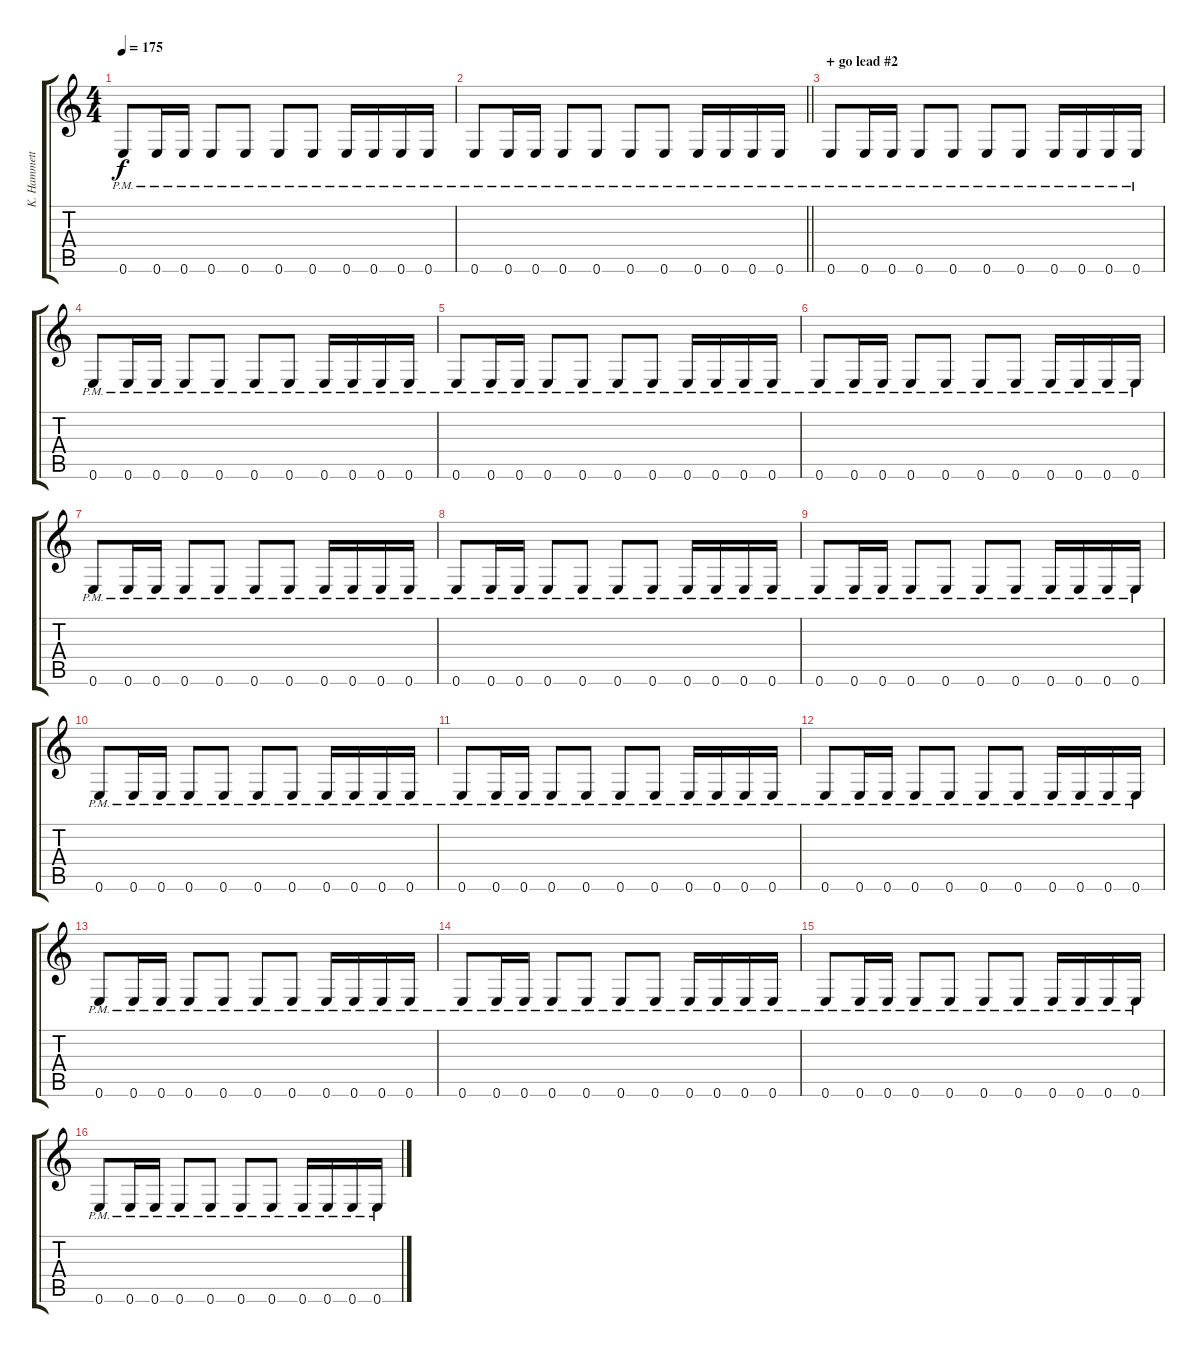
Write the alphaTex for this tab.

\track ("K. Hammett - Rhythm guitar" "K. Hammett") {instrument distortionguitar}
\staff {score tabs}
\tuning (E4 B3 G3 D3 A2 E2) {hide}
\ts (4 4)
\tempo 175
\clef g2
\ks c
0.6{pm}.8{dy f} 0.6{pm}.16 0.6{pm}.16 0.6{pm}.8 0.6{pm}.8 0.6{pm}.8 0.6{pm}.8 0.6{pm}.16 0.6{pm}.16 0.6{pm}.16 0.6{pm}.16 |
\barLineRight lightlight
0.6{pm}.8 0.6{pm}.16 0.6{pm}.16 0.6{pm}.8 0.6{pm}.8 0.6{pm}.8 0.6{pm}.8 0.6{pm}.16 0.6{pm}.16 0.6{pm}.16 0.6{pm}.16 |
\section ("" "+ go lead #2")
0.6{pm}.8 0.6{pm}.16 0.6{pm}.16 0.6{pm}.8 0.6{pm}.8 0.6{pm}.8 0.6{pm}.8 0.6{pm}.16 0.6{pm}.16 0.6{pm}.16 0.6{pm}.16 |
0.6{pm}.8 0.6{pm}.16 0.6{pm}.16 0.6{pm}.8 0.6{pm}.8 0.6{pm}.8 0.6{pm}.8 0.6{pm}.16 0.6{pm}.16 0.6{pm}.16 0.6{pm}.16 |
0.6{pm}.8 0.6{pm}.16 0.6{pm}.16 0.6{pm}.8 0.6{pm}.8 0.6{pm}.8 0.6{pm}.8 0.6{pm}.16 0.6{pm}.16 0.6{pm}.16 0.6{pm}.16 |
0.6{pm}.8 0.6{pm}.16 0.6{pm}.16 0.6{pm}.8 0.6{pm}.8 0.6{pm}.8 0.6{pm}.8 0.6{pm}.16 0.6{pm}.16 0.6{pm}.16 0.6{pm}.16 |
0.6{pm}.8 0.6{pm}.16 0.6{pm}.16 0.6{pm}.8 0.6{pm}.8 0.6{pm}.8 0.6{pm}.8 0.6{pm}.16 0.6{pm}.16 0.6{pm}.16 0.6{pm}.16 |
0.6{pm}.8 0.6{pm}.16 0.6{pm}.16 0.6{pm}.8 0.6{pm}.8 0.6{pm}.8 0.6{pm}.8 0.6{pm}.16 0.6{pm}.16 0.6{pm}.16 0.6{pm}.16 |
0.6{pm}.8 0.6{pm}.16 0.6{pm}.16 0.6{pm}.8 0.6{pm}.8 0.6{pm}.8 0.6{pm}.8 0.6{pm}.16 0.6{pm}.16 0.6{pm}.16 0.6{pm}.16 |
0.6{pm}.8 0.6{pm}.16 0.6{pm}.16 0.6{pm}.8 0.6{pm}.8 0.6{pm}.8 0.6{pm}.8 0.6{pm}.16 0.6{pm}.16 0.6{pm}.16 0.6{pm}.16 |
0.6{pm}.8 0.6{pm}.16 0.6{pm}.16 0.6{pm}.8 0.6{pm}.8 0.6{pm}.8 0.6{pm}.8 0.6{pm}.16 0.6{pm}.16 0.6{pm}.16 0.6{pm}.16 |
0.6{pm}.8 0.6{pm}.16 0.6{pm}.16 0.6{pm}.8 0.6{pm}.8 0.6{pm}.8 0.6{pm}.8 0.6{pm}.16 0.6{pm}.16 0.6{pm}.16 0.6{pm}.16 |
0.6{pm}.8 0.6{pm}.16 0.6{pm}.16 0.6{pm}.8 0.6{pm}.8 0.6{pm}.8 0.6{pm}.8 0.6{pm}.16 0.6{pm}.16 0.6{pm}.16 0.6{pm}.16 |
0.6{pm}.8 0.6{pm}.16 0.6{pm}.16 0.6{pm}.8 0.6{pm}.8 0.6{pm}.8 0.6{pm}.8 0.6{pm}.16 0.6{pm}.16 0.6{pm}.16 0.6{pm}.16 |
0.6{pm}.8 0.6{pm}.16 0.6{pm}.16 0.6{pm}.8 0.6{pm}.8 0.6{pm}.8 0.6{pm}.8 0.6{pm}.16 0.6{pm}.16 0.6{pm}.16 0.6{pm}.16 |
0.6{pm}.8 0.6{pm}.16 0.6{pm}.16 0.6{pm}.8 0.6{pm}.8 0.6{pm}.8 0.6{pm}.8 0.6{pm}.16 0.6{pm}.16 0.6{pm}.16 0.6{pm}.16
